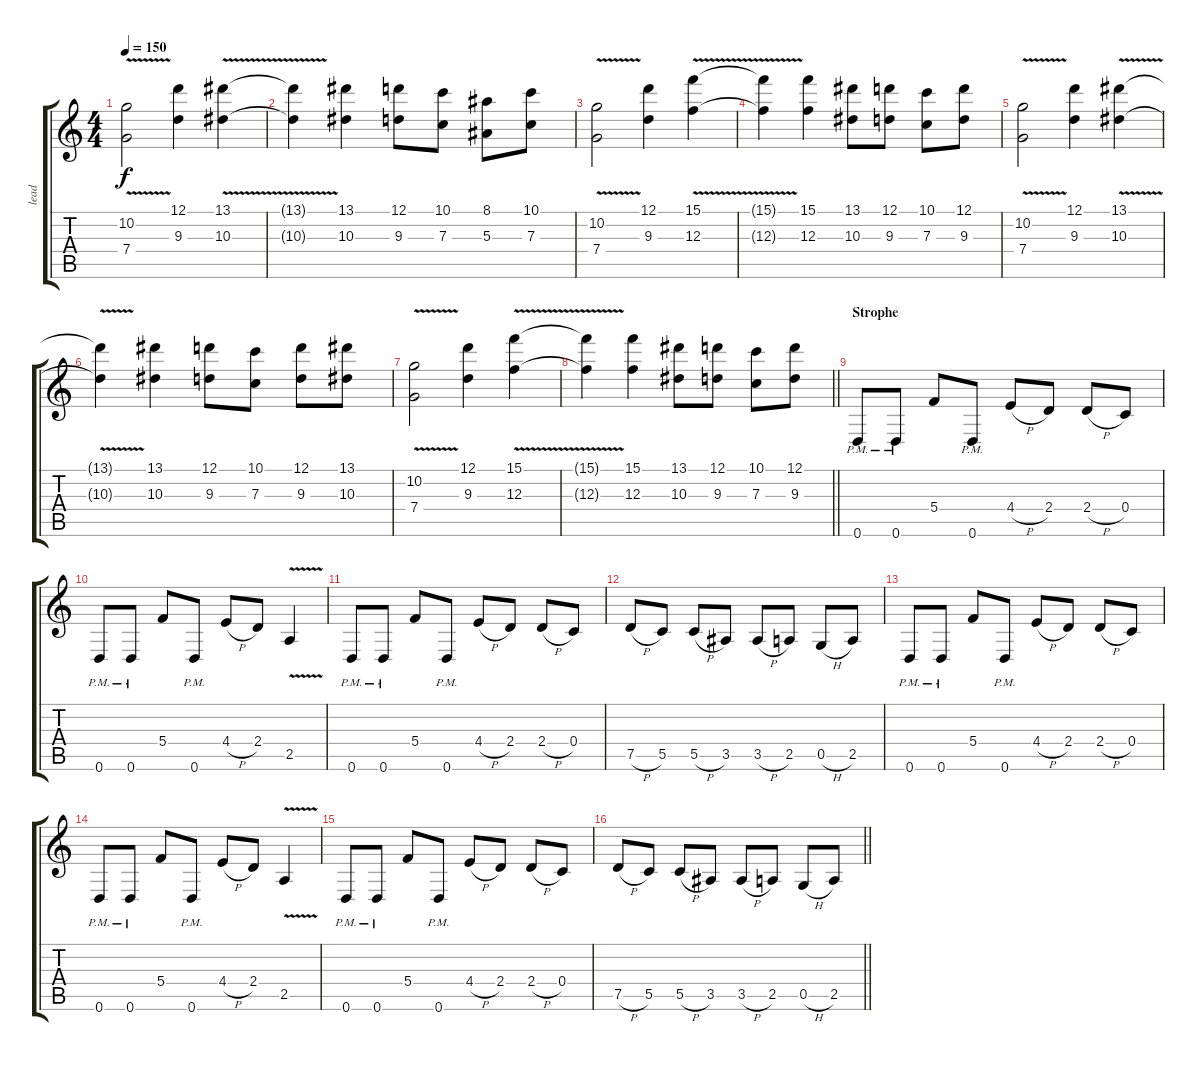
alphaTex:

\track ("lead" "lead") {instrument overdrivenguitar}
\staff {score tabs}
\tuning (D4 A3 F3 C3 G2 D2) {hide}
\ts (4 4)
\tempo 150
\clef g2
\ks c
(10.2{v} 7.4{v}).2{dy f} (12.1 9.3).4 (13.1{v} 10.3).4 |
(13.1{t} 10.3{t}).4 (13.1 10.3).4 (12.1 9.3).8 (10.1 7.3).8 (8.1 5.3).8 (10.1 7.3).8 |
(10.2{v} 7.4).2 (12.1 9.3).4 (15.1{v} 12.3).4 |
(15.1{t} 12.3{t}).4 (15.1 12.3).4 (13.1 10.3).8 (12.1 9.3).8 (10.1 7.3).8 (12.1 9.3).8 |
(10.2{v} 7.4).2 (12.1 9.3).4 (13.1{v} 10.3).4 |
(13.1{t} 10.3{t}).4 (13.1 10.3).4 (12.1 9.3).8 (10.1 7.3).8 (12.1 9.3).8 (13.1 10.3).8 |
(10.2{v} 7.4).2 (12.1 9.3).4 (15.1{v} 12.3).4 |
\barLineRight lightlight
(15.1{t} 12.3{t}).4 (15.1 12.3).4 (13.1 10.3).8 (12.1 9.3).8 (10.1 7.3).8 (12.1 9.3).8 |
\section ("" "Strophe")
0.6{pm}.8{volume 14} 0.6{pm}.8 5.4.8 0.6{pm}.8 4.4{h}.8 2.4.8 2.4{h}.8 0.4.8 |
0.6{pm}.8 0.6{pm}.8 5.4.8 0.6{pm}.8 4.4{h}.8 2.4.8 2.5{v}.4 |
0.6{pm}.8 0.6{pm}.8 5.4.8 0.6{pm}.8 4.4{h}.8 2.4.8 2.4{h}.8 0.4.8 |
7.5{h}.8 5.5.8 5.5{h}.8 3.5.8 3.5{h}.8 2.5.8 0.5{h}.8 2.5.8 |
0.6{pm}.8 0.6{pm}.8 5.4.8 0.6{pm}.8 4.4{h}.8 2.4.8 2.4{h}.8 0.4.8 |
0.6{pm}.8 0.6{pm}.8 5.4.8 0.6{pm}.8 4.4{h}.8 2.4.8 2.5{v}.4 |
0.6{pm}.8 0.6{pm}.8 5.4.8 0.6{pm}.8 4.4{h}.8 2.4.8 2.4{h}.8 0.4.8 |
\barLineRight lightlight
7.5{h}.8 5.5.8 5.5{h}.8 3.5.8 3.5{h}.8 2.5.8 0.5{h}.8 2.5.8
